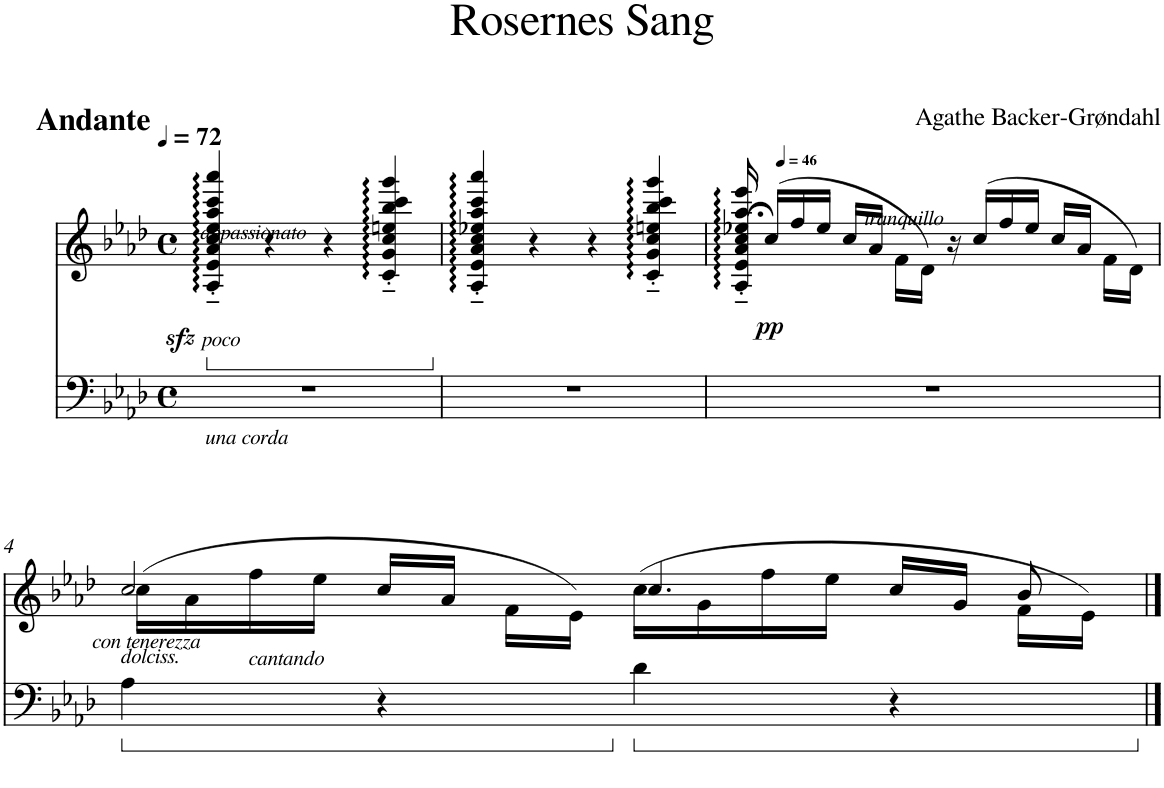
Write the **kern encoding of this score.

**kern	**kern	**dynam
*part1	*part1	*part1
*staff2	*staff1	*staff1/2
*I"Piano	*	*
*I'Pno.	*	*
*clefF4	*clefG2	*
*k[b-e-a-d-]	*k[b-e-a-d-]	*
*M4/4	*M4/4	*
*met(c)	*met(c)	*
*MM72	*MM72	*
*	*ped	*
=1	=1	=1
!	!LO:TX:a:B:t=Andante	!
!	!LO:TX:b:i:t=poco	!
!	!LO:TX:b:i:t=appassionato	!
!LO:TX:b:i:t=una corda	!	!
1r	4A-/zz<::'~ 4e-/zz<::'~ 4a-/zz<::'~ 4cc/zz<::'~ 4ee-/zz<::'~ 4aa-/zz<::'~ 4ccc/zz<::'~ 4aaa-/zz<::'~	.
.	4r	.
.	4r	.
.	4c/::'~ 4g/::'~ 4cc/::'~ 4een/::'~ 4bb-/::'~ 4ccc/::'~ 4ggg/::'~	.
=2	=2	=2
*	*Xped	*
1r	4A-/::'~ 4e-/::'~ 4a-/::'~ 4cc/::'~ 4ee-X/::'~ 4aa-/::'~ 4ccc/::'~ 4aaa-/::'~	.
.	4r	.
.	4r	.
.	4c/::'~ 4g/::'~ 4cc/::'~ 4een/::'~ 4bb-/::'~ 4ccc/::'~ 4ggg/::'~	.
=3	=3	=3
*	*MM46	*
1r	16A-/::;<'~ 16e-/::;<'~ 16a-/::;<'~ 16cc/::;<'~ 16ee-X/::;<'~ 16aa-/::;<'~ 16eee-/::;<'~	.
!	!	!LO:DY:b
.	(>16cc/LL	pp
.	16ff/	.
.	16ee-/JJ	.
.	16cc/LL	.
.	16a-/JJ	.
!	!LO:TX:b:i:t=tranquillo	!
.	16f\LL	.
.	16d-\JJ)	.
.	16r	.
.	(>16cc/LL	.
.	16ff/	.
.	16ee-/JJ	.
.	16cc/LL	.
.	16a-/JJ	.
.	16f\LL	.
.	16d-\JJ)	.
!!LO:LB:g=z
=4	=4	=4
*	*^	*
!	!LO:TX:b:i:t=con tenerezza	!	!
!	!LO:TX:b:i:t=dolciss.	!	!
4A-\	2cc/	(>16cc\LL	.
.	.	16a-\	.
!	!	!LO:TX:b:i:t=cantando	!
.	.	16ff\	.
.	.	16ee-\JJ	.
4r	.	16cc/LL	.
.	.	16a-/JJ	.
.	.	16f\LL	.
.	.	16e-\JJ)	.
4d-\	4.cc/	(>16cc\LL	.
.	.	16g\	.
.	.	16ff\	.
.	.	16ee-\JJ	.
4r	.	16cc/LL	.
.	.	16g/JJ	.
.	8b-/	16f\LL	.
.	.	16e-\JJ)	.
*	*v	*v	*
==	==	==
*-	*-	*-
